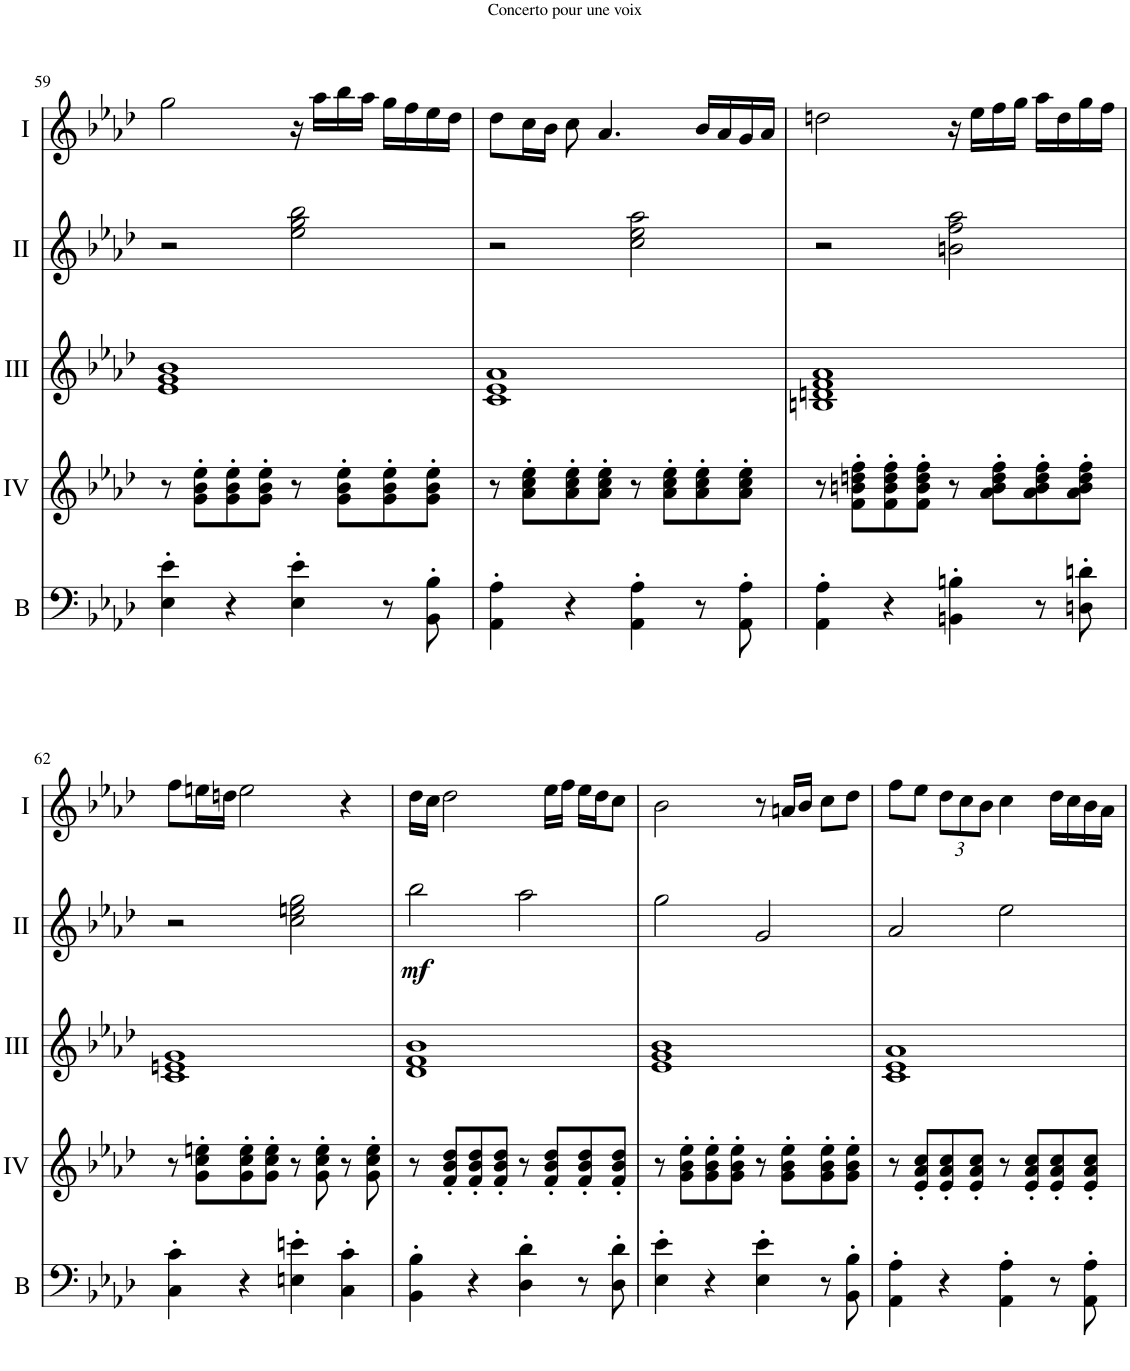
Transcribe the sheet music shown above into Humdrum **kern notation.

**kern	**kern	**kern	**kern	**dynam	**kern
*part5	*part4	*part3	*part2	*part2	*part1
*staff5	*staff4	*staff3	*staff2	*staff2	*staff1
*I"Bass	*I"Acc. 4	*I"Acc. 3	*I"Acc. 2	*	*I"Acc. 1
*I'B	*	*	*	*	*
!!LO:PB:g=z
*clefF4	*clefG2	*clefG2	*clefG2	*	*clefG2
*Trd7c12	*	*	*	*	*
*k[b-e-a-d-]	*k[b-e-a-d-]	*k[b-e-a-d-]	*k[b-e-a-d-]	*	*k[b-e-a-d-]
*M4/4	*M4/4	*M4/4	*M4/4	*	*M4/4
*met(c)	*met(c)	*met(c)	*met(c)	*	*met(c)
=59	=59	=59	=59	=59	=59
4E-\' 4e-\'	8r	1e- 1g 1b-	2r	.	2gg\
.	8g\' 8b-\' 8ee-\'L	.	.	.	.
4r	8g\' 8b-\' 8ee-\'	.	.	.	.
.	8g\' 8b-\' 8ee-\'J	.	.	.	.
4E-\' 4e-\'	8r	.	2e-\ 2g\ 2b-\	.	16r
.	.	.	.	.	16aa-\LL
.	8g\' 8b-\' 8ee-\'L	.	.	.	16bb-\
.	.	.	.	.	16aa-\JJ
8r	8g\' 8b-\' 8ee-\'	.	.	.	16gg\LL
.	.	.	.	.	16ff\
8BB-\' 8B-\'	8g\' 8b-\' 8ee-\'J	.	.	.	16ee-\
.	.	.	.	.	16dd-\JJ
=60	=60	=60	=60	=60	=60
4AA-\' 4A-\'	8r	1c 1e- 1a-	2r	.	8dd-\L
.	8a-\' 8cc\' 8ee-\'L	.	.	.	16cc\L
.	.	.	.	.	16b-\JJ
4r	8a-\' 8cc\' 8ee-\'	.	.	.	8cc\
.	8a-\' 8cc\' 8ee-\'J	.	.	.	4.a-/
4AA-\' 4A-\'	8r	.	2c\ 2e-\ 2a-\	.	.
.	8a-\' 8cc\' 8ee-\'L	.	.	.	.
8r	8a-\' 8cc\' 8ee-\'	.	.	.	16b-/LL
.	.	.	.	.	16a-/
8AA-\' 8A-\'	8a-\' 8cc\' 8ee-\'J	.	.	.	16g/
.	.	.	.	.	16a-/JJ
=61	=61	=61	=61	=61	=61
4AA-\' 4A-\'	8r	1Bn 1dn 1f 1a-	2r	.	2ddn\
.	8f\' 8bn\' 8ddn\' 8ff\'L	.	.	.	.
4r	8f\' 8b\' 8dd\' 8ff\'	.	.	.	.
.	8f\' 8b\' 8dd\' 8ff\'J	.	.	.	.
4BBn\' 4Bn\'	8r	.	2Bn\ 2f\ 2a-\	.	16r
.	.	.	.	.	16ee-\LL
.	8a-\' 8b\' 8dd\' 8ff\'L	.	.	.	16ff\
.	.	.	.	.	16gg\JJ
8r	8a-\' 8b\' 8dd\' 8ff\'	.	.	.	16aa-\LL
.	.	.	.	.	16dd\
8Dn\' 8dn\'	8a-\' 8b\' 8dd\' 8ff\'J	.	.	.	16gg\
.	.	.	.	.	16ff\JJ
!!LO:LB:g=z
=62	=62	=62	=62	=62	=62
4C\' 4c\'	8r	1c 1en 1g	2r	.	8ff\L
.	8g\' 8cc\' 8een\'L	.	.	.	16een\L
.	.	.	.	.	16ddn\JJ
4r	8g\' 8cc\' 8ee\'	.	.	.	2ee\
.	8g\' 8cc\' 8ee\'J	.	.	.	.
4En\' 4en\'	8r	.	2c\ 2en\ 2g\	.	.
.	8g\' 8cc\' 8ee\'	.	.	.	.
4C\' 4c\'	8r	.	.	.	4r
.	8g\' 8cc\' 8ee\'	.	.	.	.
=63	=63	=63	=63	=63	=63
!	!	!	!	!LO:DY:b	!
4BB-\' 4B-\'	8r	1d- 1f 1b-	2b-\	mf	16dd-\LL
.	.	.	.	.	16cc\JJ
.	8f/' 8b-/' 8dd-/'L	.	.	.	2dd-\
4r	8f/' 8b-/' 8dd-/'	.	.	.	.
.	8f/' 8b-/' 8dd-/'J	.	.	.	.
4D-\' 4d-\'	8r	.	2a-\	.	.
.	8f/' 8b-/' 8dd-/'L	.	.	.	16ee-\LL
.	.	.	.	.	16ff\JJ
8r	8f/' 8b-/' 8dd-/'	.	.	.	16ee-\LL
.	.	.	.	.	16dd-\J
8D-\' 8d-\'	8f/' 8b-/' 8dd-/'J	.	.	.	8cc\J
=64	=64	=64	=64	=64	=64
4E-\' 4e-\'	8r	1e- 1g 1b-	2g\	.	2b-\
.	8g\' 8b-\' 8ee-\'L	.	.	.	.
4r	8g\' 8b-\' 8ee-\'	.	.	.	.
.	8g\' 8b-\' 8ee-\'J	.	.	.	.
4E-\' 4e-\'	8r	.	2G/	.	8r
.	8g\' 8b-\' 8ee-\'L	.	.	.	16an/LL
.	.	.	.	.	16b-/JJ
8r	8g\' 8b-\' 8ee-\'	.	.	.	8cc\L
8BB-\' 8B-\'	8g\' 8b-\' 8ee-\'J	.	.	.	8dd-\J
=65	=65	=65	=65	=65	=65
4AA-\' 4A-\'	8r	1c 1e- 1a-	2A-/	.	8ff\L
.	8e-/' 8a-/' 8cc/'L	.	.	.	8ee-\J
*	*	*	*	*	*Xbrackettup
4r	8e-/' 8a-/' 8cc/'	.	.	.	12dd-\L
.	.	.	.	.	12cc\
.	8e-/' 8a-/' 8cc/'J	.	.	.	.
.	.	.	.	.	12b-\J
4AA-\' 4A-\'	8r	.	2e-\	.	4cc\
.	8e-/' 8a-/' 8cc/'L	.	.	.	.
8r	8e-/' 8a-/' 8cc/'	.	.	.	16dd-\LL
.	.	.	.	.	16cc\
8AA-\' 8A-\'	8e-/' 8a-/' 8cc/'J	.	.	.	16b-\
.	.	.	.	.	16a-\JJ
=	=	=	=	=	=
*-	*-	*-	*-	*-	*-
